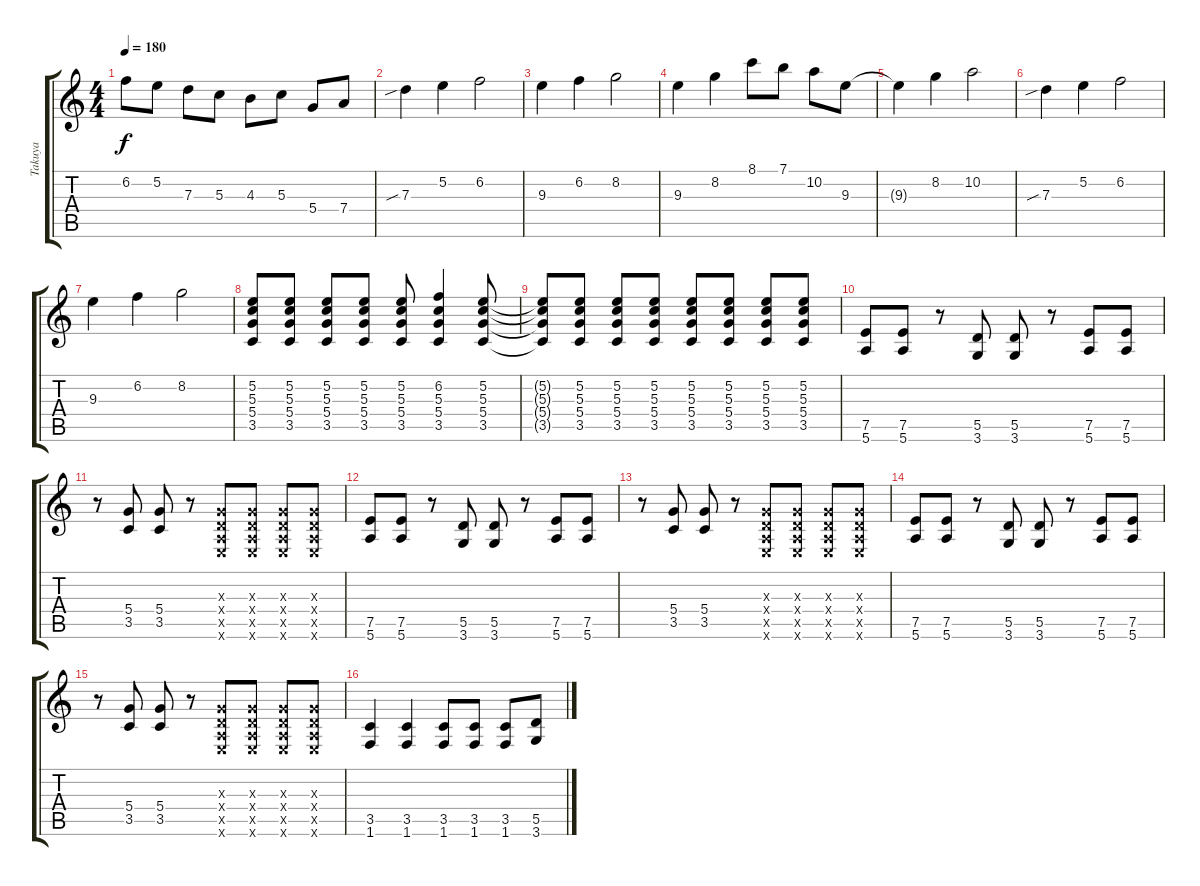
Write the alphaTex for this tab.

\track ("Takuya" "Takuya") {instrument overdrivenguitar}
\staff {score tabs}
\tuning (E4 B3 G3 D3 A2 E2) {hide}
\ts (4 4)
\tempo 180
\clef g2
\ks c
6.2{t}.8{dy f} 5.2.8 7.3.8 5.3.8 4.3.8 5.3.8 5.4.8 7.4.8 |
7.3{sib}.4 5.2.4 6.2.2 |
9.3.4 6.2.4 8.2.2 |
9.3.4 8.2.4 8.1.8 7.1.8 10.2.8 9.3.8 |
9.3{t}.4 8.2.4 10.2.2 |
7.3{sib}.4 5.2.4 6.2.2 |
9.3.4 6.2.4 8.2.2 |
(5.2 5.3 5.4 3.5).8 (5.2 5.3 5.4 3.5).8 (5.2 5.3 5.4 3.5).8 (5.2 5.3 5.4 3.5).8 (5.2 5.3 5.4 3.5).8 (6.2 5.3 5.4 3.5).4 (5.2 5.3 5.4 3.5).8 |
(5.2{t} 5.3{t} 5.4{t} 3.5{t}).8 (5.2 5.3 5.4 3.5).8 (5.2 5.3 5.4 3.5).8 (5.2 5.3 5.4 3.5).8 (5.2 5.3 5.4 3.5).8 (5.2 5.3 5.4 3.5).8 (5.2 5.3 5.4 3.5).8 (5.2 5.3 5.4 3.5).8 |
(7.5 5.6).8 (7.5 5.6).8 r.8 (5.5 3.6).8 (5.5 3.6).8 r.8 (7.5 5.6).8 (7.5 5.6).8 |
r.8 (5.4 3.5).8 (5.4 3.5).8 r.8 (0.3{x} 0.4{x} 0.5{x} 0.6{x}).8 (0.3{x} 0.4{x} 0.5{x} 0.6{x}).8 (0.3{x} 0.4{x} 0.5{x} 0.6{x}).8 (0.3{x} 0.4{x} 0.5{x} 0.6{x}).8 |
(7.5 5.6).8 (7.5 5.6).8 r.8 (5.5 3.6).8 (5.5 3.6).8 r.8 (7.5 5.6).8 (7.5 5.6).8 |
r.8 (5.4 3.5).8 (5.4 3.5).8 r.8 (0.3{x} 0.4{x} 0.5{x} 0.6{x}).8 (0.3{x} 0.4{x} 0.5{x} 0.6{x}).8 (0.3{x} 0.4{x} 0.5{x} 0.6{x}).8 (0.3{x} 0.4{x} 0.5{x} 0.6{x}).8 |
(7.5 5.6).8 (7.5 5.6).8 r.8 (5.5 3.6).8 (5.5 3.6).8 r.8 (7.5 5.6).8 (7.5 5.6).8 |
r.8 (5.4 3.5).8 (5.4 3.5).8 r.8 (0.3{x} 0.4{x} 0.5{x} 0.6{x}).8 (0.3{x} 0.4{x} 0.5{x} 0.6{x}).8 (0.3{x} 0.4{x} 0.5{x} 0.6{x}).8 (0.3{x} 0.4{x} 0.5{x} 0.6{x}).8 |
(3.5 1.6).4 (3.5 1.6).4 (3.5 1.6).8 (3.5 1.6).8 (3.5 1.6).8 (5.5 3.6).8
